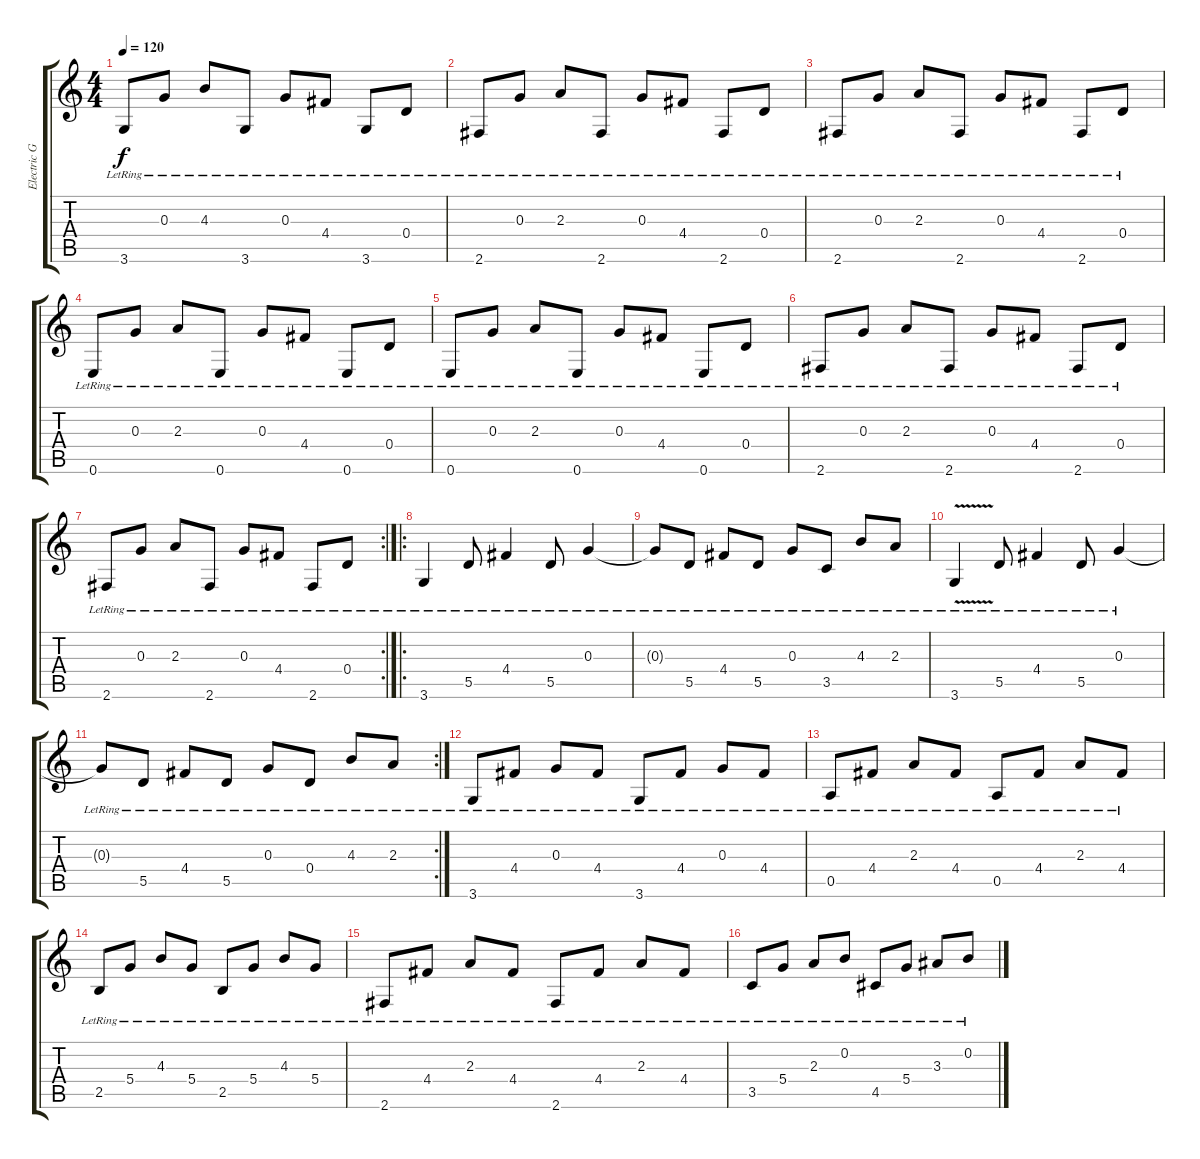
\track ("Electric Guitar" "Electric G") {instrument electricguitarclean}
\staff {score tabs}
\tuning (E4 B3 G3 D3 A2 E2) {hide}
\ts (4 4)
\tempo 120
\clef g2
\ks c
3.6{lr}.8{dy f} 0.3{lr}.8 4.3{lr}.8 3.6{lr}.8 0.3{lr}.8 4.4{lr}.8 3.6{lr}.8 0.4{lr}.8 |
2.6{lr}.8 0.3{lr}.8 2.3{lr}.8 2.6{lr}.8 0.3{lr}.8 4.4{lr}.8 2.6{lr}.8 0.4{lr}.8 |
2.6{lr}.8 0.3{lr}.8 2.3{lr}.8 2.6{lr}.8 0.3{lr}.8 4.4{lr}.8 2.6{lr}.8 0.4{lr}.8 |
0.6{lr}.8 0.3{lr}.8 2.3{lr}.8 0.6{lr}.8 0.3{lr}.8 4.4{lr}.8 0.6{lr}.8 0.4{lr}.8 |
0.6{lr}.8 0.3{lr}.8 2.3{lr}.8 0.6{lr}.8 0.3{lr}.8 4.4{lr}.8 0.6{lr}.8 0.4{lr}.8 |
2.6{lr}.8 0.3{lr}.8 2.3{lr}.8 2.6{lr}.8 0.3{lr}.8 4.4{lr}.8 2.6{lr}.8 0.4{lr}.8 |
\rc 2
2.6{lr}.8 0.3{lr}.8 2.3{lr}.8 2.6{lr}.8 0.3{lr}.8 4.4{lr}.8 2.6{lr}.8 0.4{lr}.8 |
\ro
3.6{lr}.4 5.5{lr}.8 4.4{lr}.4 5.5{lr}.8 0.3{lr}.4 |
0.3{lr t}.8 5.5{lr}.8 4.4{lr}.8 5.5{lr}.8 0.3{lr}.8 3.5{lr}.8 4.3{lr}.8 2.3{lr}.8 |
3.6{v lr}.4 5.5{lr}.8 4.4{lr}.4 5.5{lr}.8 0.3{lr}.4 |
\rc 2
0.3{lr t}.8 5.5{lr}.8 4.4{lr}.8 5.5{lr}.8 0.3{lr}.8 0.4{lr}.8 4.3{lr}.8 2.3{lr}.8 |
3.6{lr}.8 4.4{lr}.8 0.3{lr}.8 4.4{lr}.8 3.6{lr}.8 4.4{lr}.8 0.3{lr}.8 4.4{lr}.8 |
0.5{lr}.8 4.4{lr}.8 2.3{lr}.8 4.4{lr}.8 0.5{lr}.8 4.4{lr}.8 2.3{lr}.8 4.4{lr}.8 |
2.5{lr}.8 5.4{lr}.8 4.3{lr}.8 5.4{lr}.8 2.5{lr}.8 5.4{lr}.8 4.3{lr}.8 5.4{lr}.8 |
2.6{lr}.8 4.4{lr}.8 2.3{lr}.8 4.4{lr}.8 2.6{lr}.8 4.4{lr}.8 2.3{lr}.8 4.4{lr}.8 |
3.5{lr}.8 5.4{lr}.8 2.3{lr}.8 0.2{lr}.8 4.5{lr}.8 5.4{lr}.8 3.3{lr}.8 0.2{lr}.8
